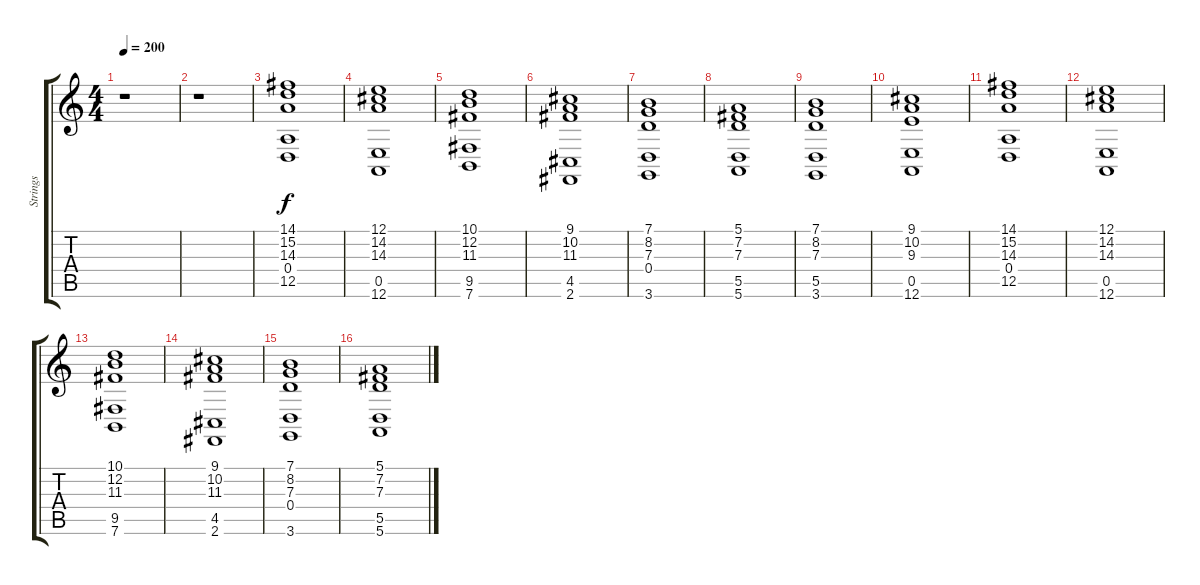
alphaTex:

\track ("Strings" "Strings") {instrument stringensemble1}
\staff {score tabs}
\tuning (E4 B3 G3 D3 A2 E2) {hide}
\ts (4 4)
\tempo 200
\clef g2
\ks c
r.1{dy f} |
r.1 |
(14.1 15.2 14.3 0.4 12.5).1 |
(12.1 14.2 14.3 0.5 12.6).1 |
(10.1 12.2 11.3 9.5 7.6).1 |
(9.1 10.2 11.3 4.5 2.6).1 |
(7.1 8.2 7.3 0.4 3.6).1 |
(5.1 7.2 7.3 5.5 5.6).1 |
(7.1 8.2 7.3 5.5 3.6).1 |
(9.1 10.2 9.3 0.5 12.6).1 |
(14.1 15.2 14.3 0.4 12.5).1 |
(12.1 14.2 14.3 0.5 12.6).1 |
(10.1 12.2 11.3 9.5 7.6).1 |
(9.1 10.2 11.3 4.5 2.6).1 |
(7.1 8.2 7.3 0.4 3.6).1 |
(5.1 7.2 7.3 5.5 5.6).1
